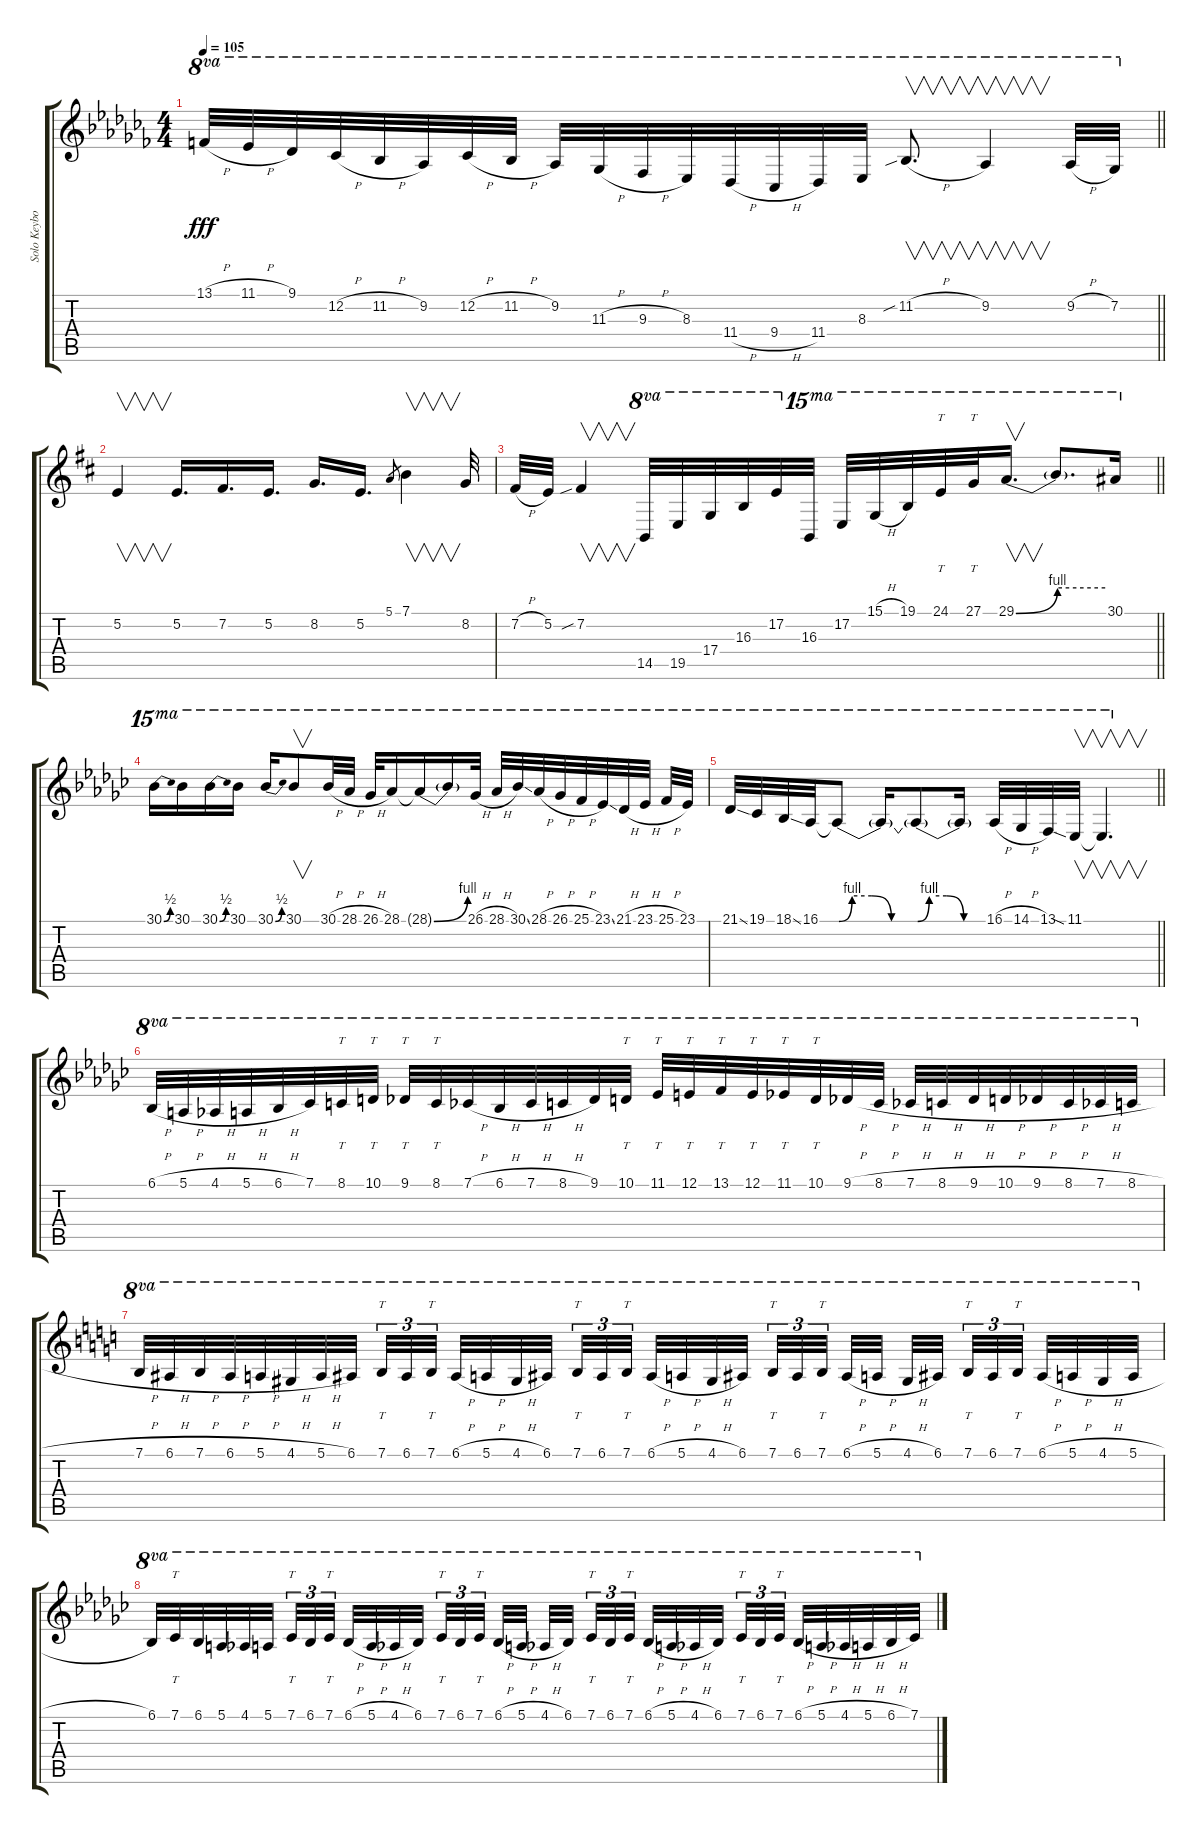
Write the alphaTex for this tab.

\track ("Solo Keyboard ( Matt Guillory )" "Solo Keybo") {instrument lead2sawtooth}
\staff {score tabs}
\tuning (E4 B3 G3 D3 A2 E2) {hide}
\ts (4 4)
\tempo 105
\clef g2
\barLineRight lightlight
\ks cb
13.1{h}.32{ot 8va dy fff} 11.1{h}.32{ot 8va} 9.1.32{ot 8va} 12.2{h}.32{ot 8va} 11.2{h}.32{ot 8va} 9.2.32{ot 8va} 12.2{h}.32{ot 8va} 11.2{h}.32{ot 8va} 9.2.32{ot 8va} 11.3{h}.32{ot 8va} 9.3{h}.32{ot 8va} 8.3.32{ot 8va} 11.4{h}.32{ot 8va} 9.4{h}.32{ot 8va} 11.4.32{ot 8va} 8.3.32{ot 8va} 11.2{sib h}.8{v d ot 8va} 9.2.4{v ot 8va} 9.2{h}.32{ot 8va} 7.2.32{ot 8va} |
\ks d
5.2.4{v} 5.2.16{d} 7.2.16{d} 5.2.16{d} 8.2.16{d} 5.2.16{d} 5.1.8{gr} 7.1.4{v} 8.2.32 |
\barLineRight lightlight
7.2{h}.32 5.2.32 7.2{sib}.4{v} 14.5.32{ot 8va} 19.5.32{ot 8va} 17.4.32{ot 8va} 16.3.32{ot 8va} 17.2.32{ot 8va} 16.3.32{ot 15ma} 17.2.32{ot 15ma} 15.1{h}.32{ot 15ma} 19.1.32{ot 15ma} 24.1.32{tt ot 15ma} 27.1.32{tt ot 15ma} 29.1{be (bend 0 0 60 4)}.16{v d ot 15ma} 29.1{be (hold 0 4 60 4) t}.8{d ot 15ma} 30.1.16{ot 15ma} |
\ks gb
30.1{be (bend 0 0 60 2)}.16{ot 15ma} 30.1.16{ot 15ma} 30.1{be (bend 0 0 60 2)}.16{ot 15ma} 30.1.16{ot 15ma} 30.1{be (bend 0 0 60 2)}.16{ot 15ma} 30.1.8{v ot 15ma} 30.1{h}.32{ot 15ma} 28.1{h}.32{ot 15ma} 26.1{h}.32{ot 15ma} 28.1.16{ot 15ma} 28.1{be (bend 0 0 60 4) t}.16{ot 15ma} 28.1{t}.16{ot 15ma} 26.1{h}.32{ot 15ma} 28.1{h}.32{ot 15ma} 30.1{ss}.32{ot 15ma} 28.1{h}.32{ot 15ma} 26.1{h}.32{ot 15ma} 25.1{h}.32{ot 15ma} 23.1{ss}.32{ot 15ma} 21.1{h}.32{ot 15ma} 23.1{h}.32{ot 15ma} 25.1{h}.32{ot 15ma} 23.1.32{ot 15ma} |
\barLineRight lightlight
21.1{ss}.32{ot 15ma} 19.1.32{ot 15ma} 18.1{ss}.32{ot 15ma} 16.1.32{ot 15ma} 16.1{be (custom 0 0 10 4 25 4 40 0 60 0) t}.8{ot 15ma} 16.1{t}.16{ot 15ma} 16.1{be (custom 0 0 10 4 25 4 40 0 60 0) t}.8{ot 15ma} 16.1{t}.16{ot 15ma} 16.1{h}.32{ot 15ma} 14.1{h}.32{ot 15ma} 13.1.32{ot 15ma} 11.1{sia}.32{v ot 15ma} 11.1{t}.4{v d ot 15ma} |
6.1{h}.32{ot 8va} 5.1{h}.32{ot 8va} 4.1{h}.32{ot 8va} 5.1{h}.32{ot 8va} 6.1{h}.32{ot 8va} 7.1.32{ot 8va} 8.1.32{tt ot 8va} 10.1.32{tt ot 8va} 9.1.32{tt ot 8va} 8.1.32{tt ot 8va} 7.1{h}.32{ot 8va} 6.1{h}.32{ot 8va} 7.1{h}.32{ot 8va} 8.1{h}.32{ot 8va} 9.1.32{ot 8va} 10.1.32{tt ot 8va} 11.1.32{tt ot 8va} 12.1.32{tt ot 8va} 13.1.32{tt ot 8va} 12.1.32{tt ot 8va} 11.1.32{tt ot 8va} 10.1.32{tt ot 8va} 9.1{h}.32{ot 8va} 8.1{h}.32{ot 8va} 7.1{h}.32{ot 8va} 8.1{h}.32{ot 8va} 9.1{h}.32{ot 8va} 10.1{h}.32{ot 8va} 9.1{h}.32{ot 8va} 8.1{h}.32{ot 8va} 7.1{h}.32{ot 8va} 8.1{h}.32{ot 8va} |
\ks c
7.1{h}.32{ot 8va} 6.1{h}.32{ot 8va} 7.1{h}.32{ot 8va} 6.1{h}.32{ot 8va} 5.1{h}.32{ot 8va} 4.1{h}.32{ot 8va} 5.1{h}.32{ot 8va} 6.1.32{ot 8va} 7.1.32{tt tu (3 2) ot 8va} 6.1.32{tu (3 2) ot 8va} 7.1.32{tt tu (3 2) ot 8va beam splitsecondary} 6.1{h}.32{ot 8va} 5.1{h}.32{ot 8va} 4.1{h}.32{ot 8va} 6.1.32{ot 8va beam splitsecondary} 7.1.32{tt tu (3 2) ot 8va} 6.1.32{tu (3 2) ot 8va} 7.1.32{tt tu (3 2) ot 8va} 6.1{h}.32{ot 8va} 5.1{h}.32{ot 8va} 4.1{h}.32{ot 8va} 6.1.32{ot 8va beam splitsecondary} 7.1.32{tt tu (3 2) ot 8va} 6.1.32{tu (3 2) ot 8va} 7.1.32{tt tu (3 2) ot 8va beam splitsecondary} 6.1{h}.32{ot 8va} 5.1{h}.32{ot 8va} 4.1{h}.32{ot 8va} 6.1.32{ot 8va beam splitsecondary} 7.1.32{tt tu (3 2) ot 8va} 6.1.32{tu (3 2) ot 8va} 7.1.32{tt tu (3 2) ot 8va beam splitsecondary} 6.1{h}.32{ot 8va} 5.1{h}.32{ot 8va} 4.1{h}.32{ot 8va} 5.1{h}.32{ot 8va} |
\ks gb
6.1.32{ot 8va} 7.1.32{tt ot 8va} 6.1.32{ot 8va} 5.1.32{ot 8va} 4.1.32{ot 8va} 5.1.32{ot 8va beam splitsecondary} 7.1.32{tt tu (3 2) ot 8va} 6.1.32{tu (3 2) ot 8va} 7.1.32{tt tu (3 2) ot 8va} 6.1{h}.32{ot 8va} 5.1{h}.32{ot 8va} 4.1{h}.32{ot 8va} 6.1.32{ot 8va beam splitsecondary} 7.1.32{tt tu (3 2) ot 8va} 6.1.32{tu (3 2) ot 8va} 7.1.32{tt tu (3 2) ot 8va beam splitsecondary} 6.1{h}.32{ot 8va} 5.1{h}.32{ot 8va} 4.1{h}.32{ot 8va} 6.1.32{ot 8va beam splitsecondary} 7.1.32{tt tu (3 2) ot 8va} 6.1.32{tu (3 2) ot 8va} 7.1.32{tt tu (3 2) ot 8va beam splitsecondary} 6.1{h}.32{ot 8va} 5.1{h}.32{ot 8va} 4.1{h}.32{ot 8va} 6.1.32{ot 8va} 7.1.32{tt tu (3 2) ot 8va} 6.1.32{tu (3 2) ot 8va} 7.1.32{tt tu (3 2) ot 8va beam splitsecondary} 6.1{h}.32{ot 8va} 5.1{h}.32{ot 8va} 4.1{h}.32{ot 8va} 5.1{h}.32{ot 8va} 6.1{h}.32{ot 8va} 7.1.32{ot 8va}
